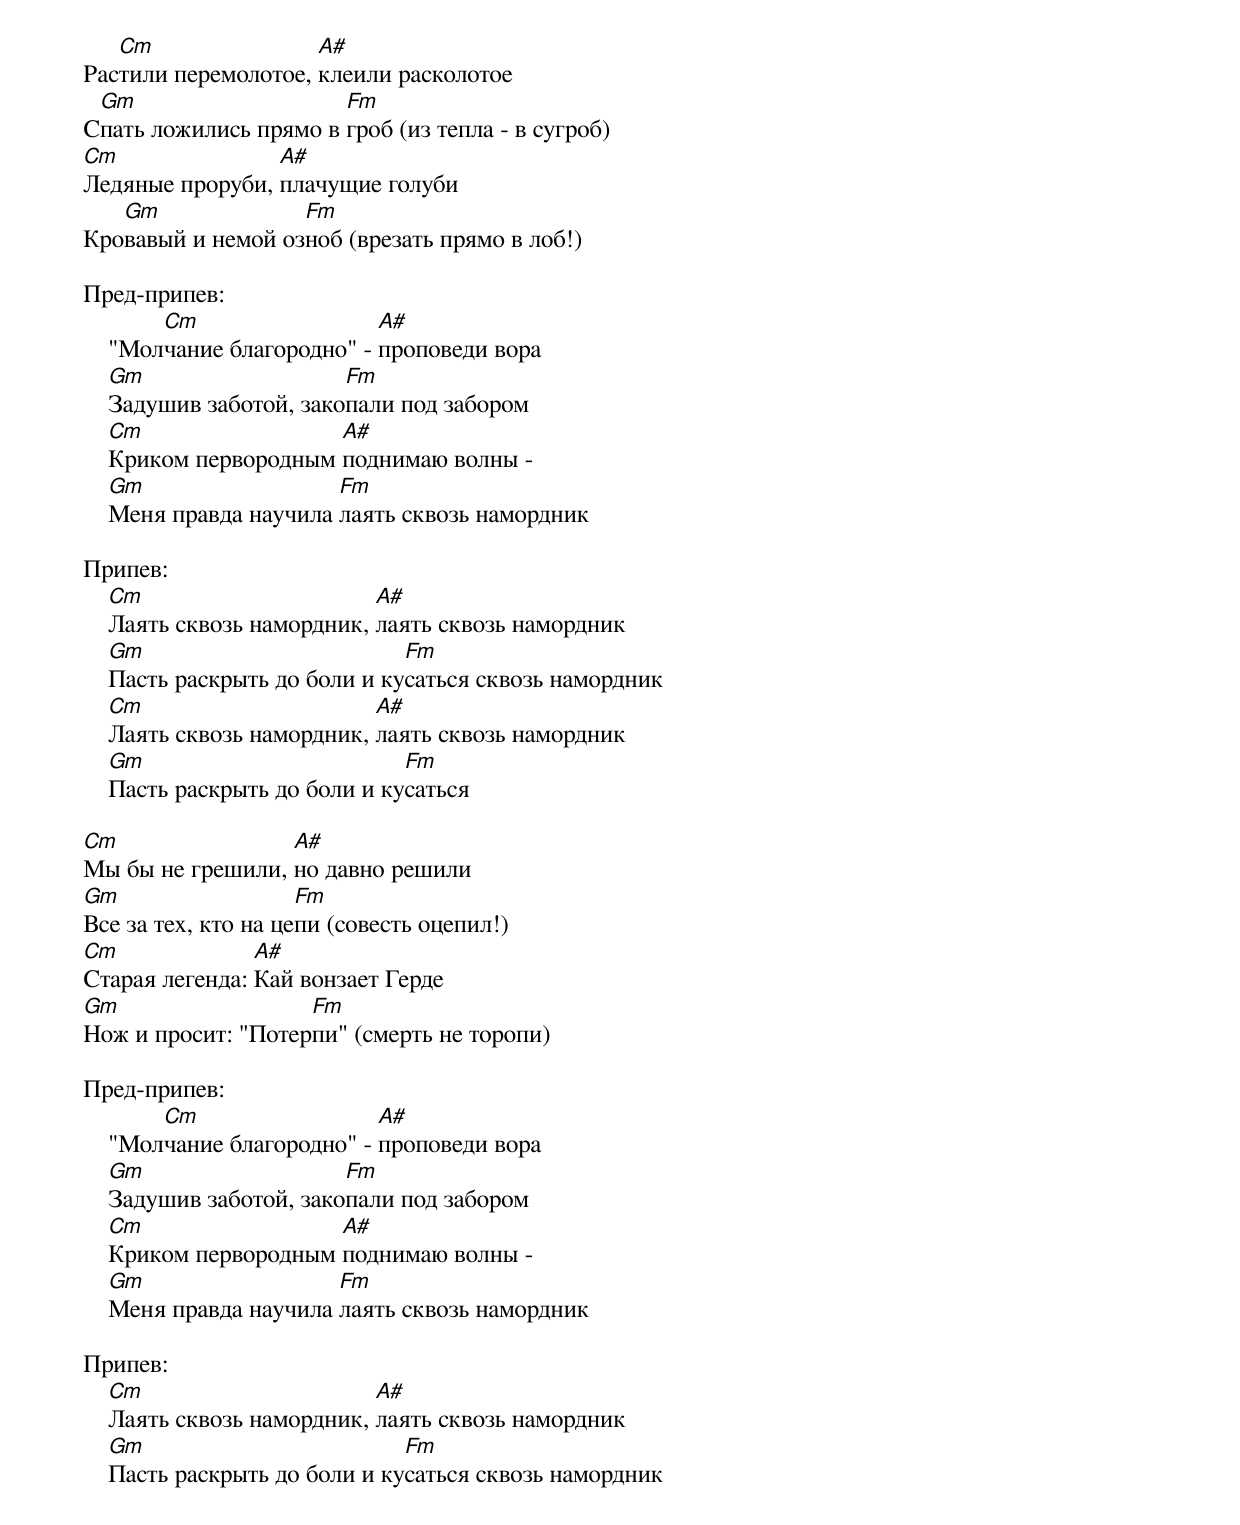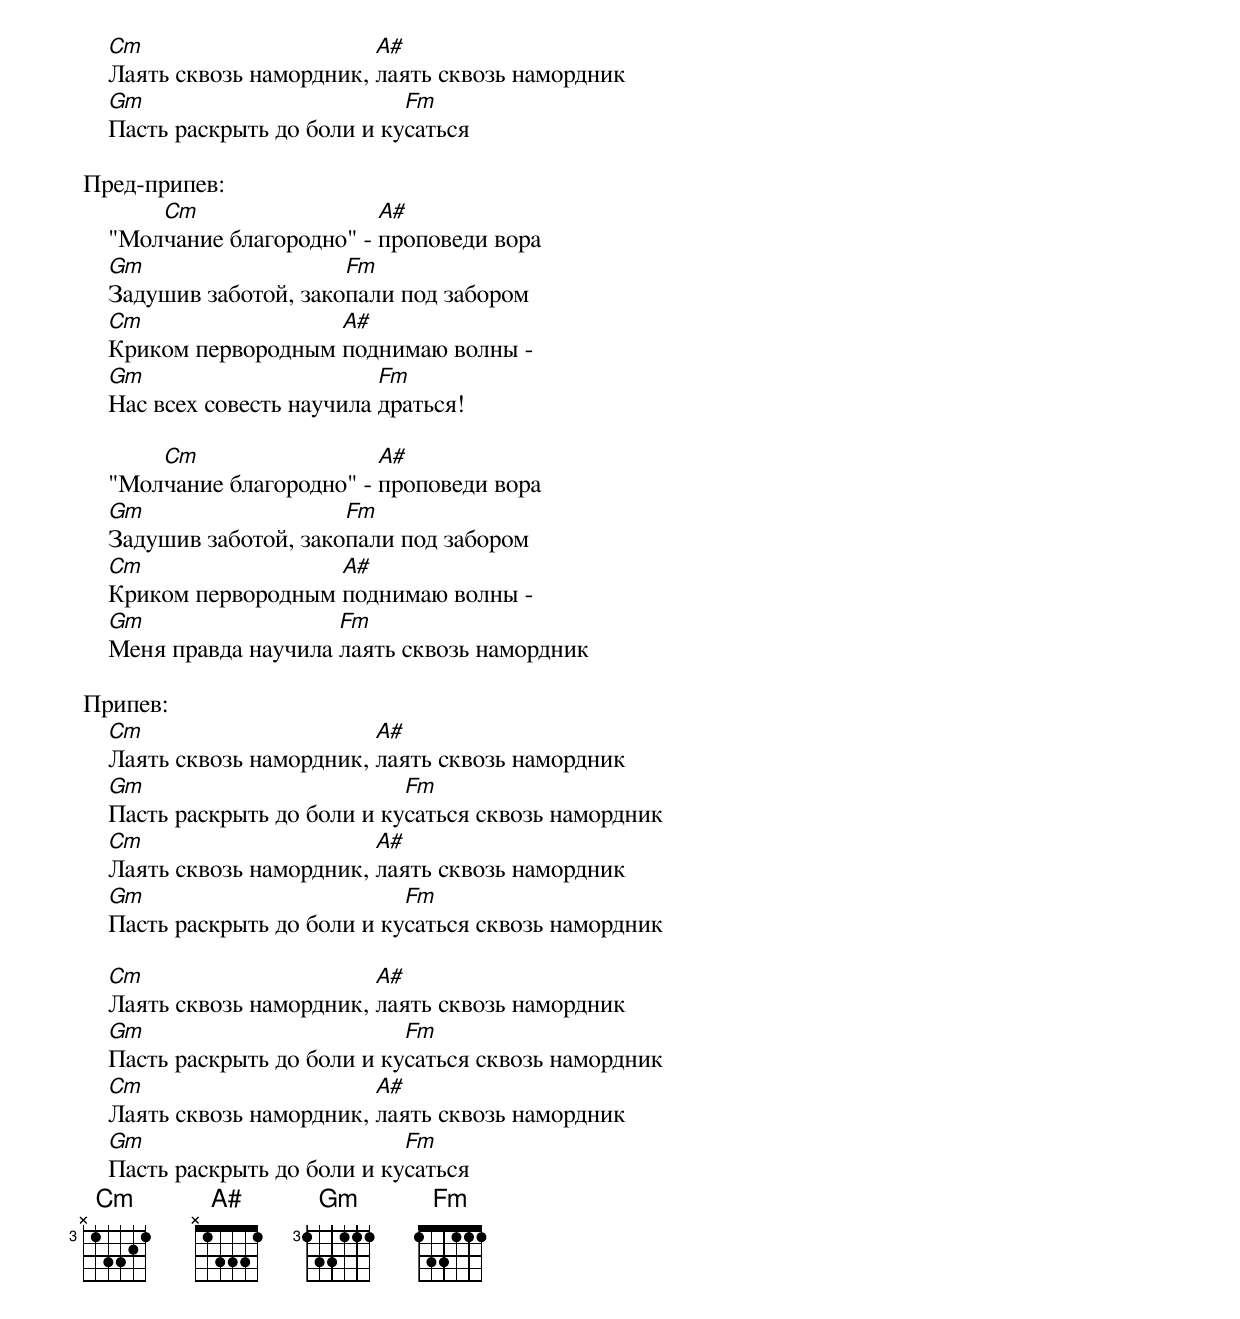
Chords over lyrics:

   Cm                A#
Растили перемолотое, клеили расколотое
 Gm                    Fm
Спать ложились прямо в гроб (из тепла - в сугроб)
Cm               A#
Ледяные проруби, плачущие голуби
   Gm              Fm
Кровавый и немой озноб (врезать прямо в лоб!)

Пред-припев:
        Cm                  A#
    "Молчание благородно" - проповеди вора
    Gm                   Fm
    Задушив заботой, закопали под забором
    Cm                 A#
    Криком первородным поднимаю волны -
    Gm                  Fm
    Меня правда научила лаять сквозь намордник

Припев:
    Cm                      A#
    Лаять сквозь намордник, лаять сквозь намордник
    Gm                         Fm
    Пасть раскрыть до боли и кусаться сквозь намордник
    Cm                      A#
    Лаять сквозь намордник, лаять сквозь намордник
    Gm                         Fm
    Пасть раскрыть до боли и кусаться

Cm                A#
Мы бы не грешили, но давно решили
Gm                   Fm
Все за тех, кто на цепи (совесть оцепил!)
Cm              A#
Старая легенда: Кай вонзает Герде
Gm                  Fm
Нож и просит: "Потерпи" (смерть не торопи)

Пред-припев:
        Cm                  A#
    "Молчание благородно" - проповеди вора
    Gm                   Fm
    Задушив заботой, закопали под забором
    Cm                 A#
    Криком первородным поднимаю волны -
    Gm                  Fm
    Меня правда научила лаять сквозь намордник

Припев:
    Cm                      A#
    Лаять сквозь намордник, лаять сквозь намордник
    Gm                         Fm
    Пасть раскрыть до боли и кусаться сквозь намордник
    Cm                      A#
    Лаять сквозь намордник, лаять сквозь намордник
    Gm                         Fm
    Пасть раскрыть до боли и кусаться

Пред-припев:
        Cm                  A#
    "Молчание благородно" - проповеди вора
    Gm                   Fm
    Задушив заботой, закопали под забором
    Cm                 A#
    Криком первородным поднимаю волны -
    Gm                       Fm
    Нас всех совесть научила драться!

        Cm                  A#
    "Молчание благородно" - проповеди вора
    Gm                   Fm
    Задушив заботой, закопали под забором
    Cm                 A#
    Криком первородным поднимаю волны -
    Gm                  Fm
    Меня правда научила лаять сквозь намордник

Припев:
    Cm                      A#
    Лаять сквозь намордник, лаять сквозь намордник
    Gm                         Fm
    Пасть раскрыть до боли и кусаться сквозь намордник
    Cm                      A#
    Лаять сквозь намордник, лаять сквозь намордник
    Gm                         Fm
    Пасть раскрыть до боли и кусаться сквозь намордник

    Cm                      A#
    Лаять сквозь намордник, лаять сквозь намордник
    Gm                         Fm
    Пасть раскрыть до боли и кусаться сквозь намордник
    Cm                      A#
    Лаять сквозь намордник, лаять сквозь намордник
    Gm                         Fm
    Пасть раскрыть до боли и кусаться
